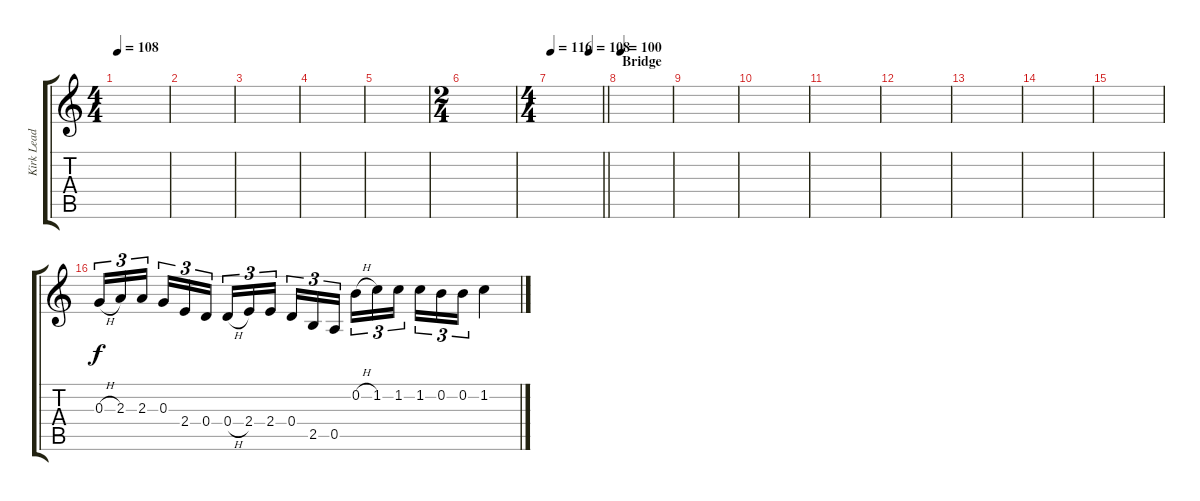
\track ("Kirk Lead " "Kirk Lead ") {instrument distortionguitar}
\staff {score tabs}
\tuning (E4 B3 G3 D3 A2 E2) {hide}
\ts (4 4)
\tempo 108
\clef g2
\ks c
|
|
|
|
|
\ts (2 4)
|
\ts (4 4)
\tempo 116
\tempo (108 0.75)
\barLineRight lightlight
|
\section ("" "Bridge")
\tempo 100
|
|
|
|
|
|
|
|
0.3{h}.16{tu (3 2)} 2.3.16{tu (3 2)} 2.3.16{tu (3 2) beam splitsecondary} 0.3.16{tu (3 2)} 2.4.16{tu (3 2)} 0.4.16{tu (3 2)} 0.4{h}.16{tu (3 2)} 2.4.16{tu (3 2)} 2.4.16{tu (3 2) beam splitsecondary} 0.4.16{tu (3 2)} 2.5.16{tu (3 2)} 0.5.16{tu (3 2)} 0.2{h}.16{tu (3 2)} 1.2.16{tu (3 2)} 1.2.16{tu (3 2) beam splitsecondary} 1.2.16{tu (3 2)} 0.2.16{tu (3 2)} 0.2.16{tu (3 2)} 1.2.4
